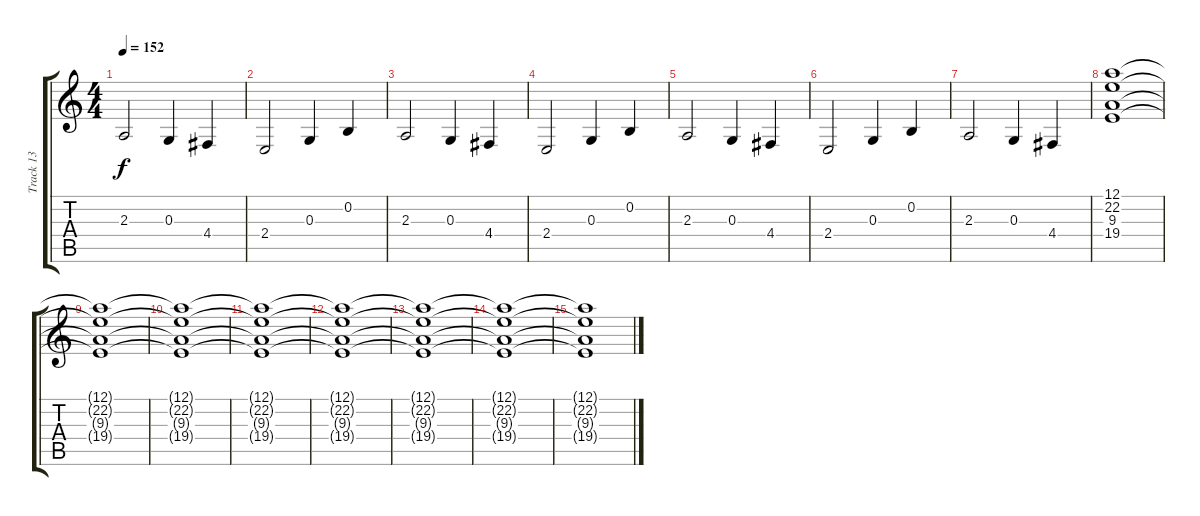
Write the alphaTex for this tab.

\track ("Track 13" "Track 13") {instrument pad8sweep}
\staff {score tabs}
\tuning (E4 B3 G3 D3 A2 E2) {hide}
\ts (4 4)
\tempo 152
\clef g2
\ks c
2.3.2{dy f} 0.3.4 4.4.4 |
2.4.2 0.3.4 0.2.4 |
2.3.2 0.3.4 4.4.4 |
2.4.2 0.3.4 0.2.4 |
2.3.2 0.3.4 4.4.4 |
2.4.2 0.3.4 0.2.4 |
2.3.2 0.3.4 4.4.4 |
(12.1 22.2 9.3 19.4).1{volume 6} |
(12.1{t} 22.2{t} 9.3{t} 19.4{t}).1 |
(12.1{t} 22.2{t} 9.3{t} 19.4{t}).1 |
(12.1{t} 22.2{t} 9.3{t} 19.4{t}).1 |
(12.1{t} 22.2{t} 9.3{t} 19.4{t}).1 |
(12.1{t} 22.2{t} 9.3{t} 19.4{t}).1 |
(12.1{t} 22.2{t} 9.3{t} 19.4{t}).1 |
(12.1{t} 22.2{t} 9.3{t} 19.4{t}).1
